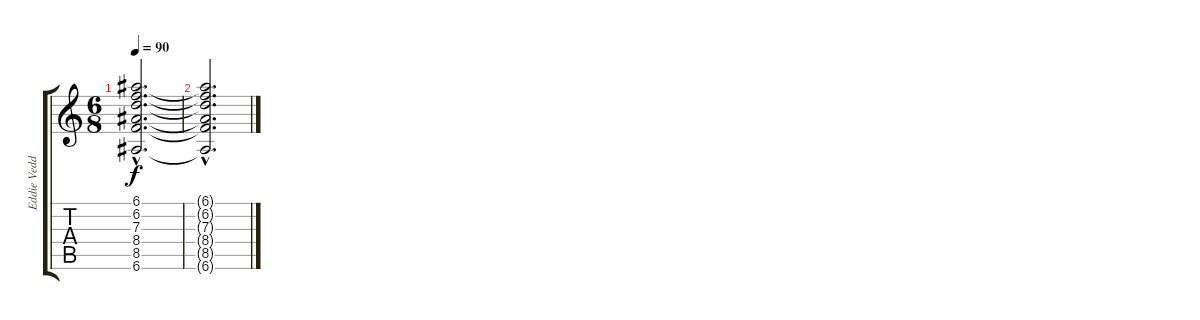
\track ("Eddie Vedder" "Eddie Vedd") {instrument acousticguitarsteel}
\staff {score tabs}
\tuning (E4 B3 G3 D3 A2 E2) {hide}
\ts (6 8)
\tempo 90
\clef g2
\ks c
(6.1{hac t} 6.2{hac t} 7.3{hac t} 8.4{hac t} 8.5{hac t} 6.6{hac t}).2{d dy f} |
(6.1{hac t} 6.2{hac t} 7.3{hac t} 8.4{hac t} 8.5{hac t} 6.6{hac t}).2{d}
